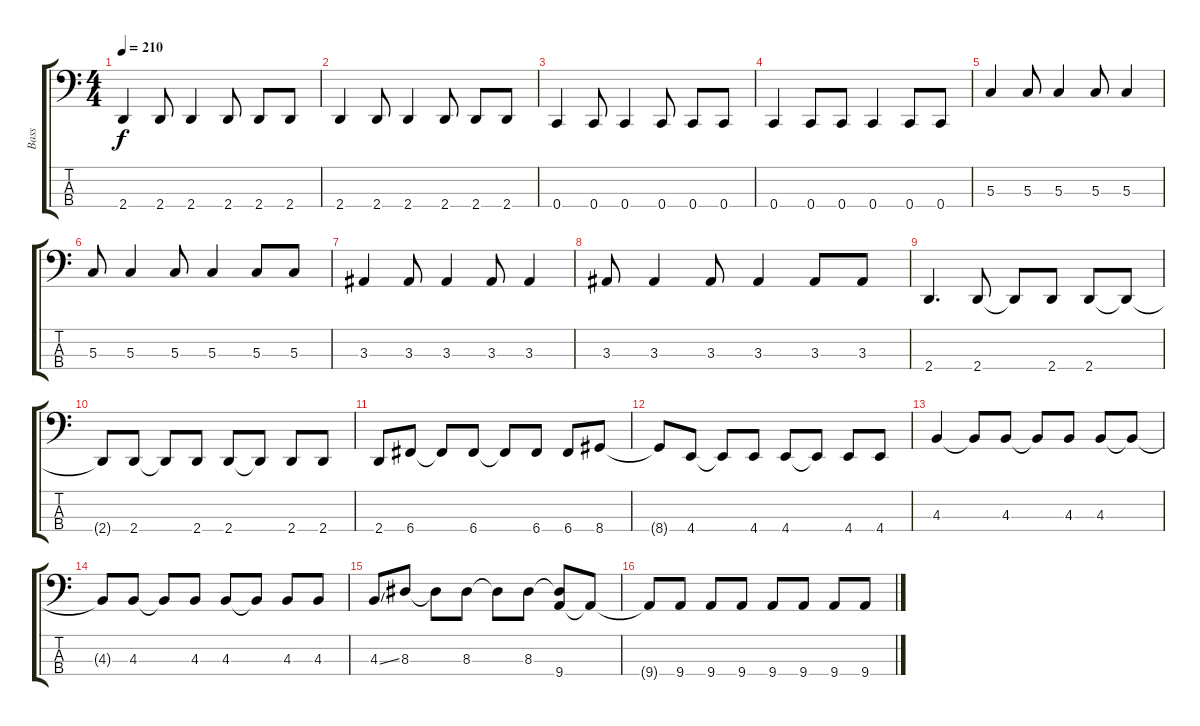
\track ("Bass" "Bass") {instrument electricbassfinger}
\staff {score tabs}
\tuning (F2 C2 G1 C1) {hide}
\ts (4 4)
\tempo 210
\clef f4
\ks c
2.4.4{dy f} 2.4.8 2.4.4 2.4.8 2.4.8 2.4.8 |
2.4.4 2.4.8 2.4.4 2.4.8 2.4.8 2.4.8 |
0.4.4 0.4.8 0.4.4 0.4.8 0.4.8 0.4.8 |
0.4.4 0.4.8 0.4.8 0.4.4 0.4.8 0.4.8 |
5.3.4 5.3.8 5.3.4 5.3.8 5.3.4 |
5.3.8 5.3.4 5.3.8 5.3.4 5.3.8 5.3.8 |
3.3.4 3.3.8 3.3.4 3.3.8 3.3.4 |
3.3.8 3.3.4 3.3.8 3.3.4 3.3.8 3.3.8 |
2.4.4{d} 2.4.8 2.4{t}.8 2.4.8 2.4.8 2.4{t}.8 |
2.4{t}.8 2.4.8 2.4{t}.8 2.4.8 2.4.8 2.4{t}.8 2.4.8 2.4.8 |
2.4.8 6.4.8 6.4{t}.8 6.4.8 6.4{t}.8 6.4.8 6.4.8 8.4.8 |
8.4{t}.8 4.4.8 4.4{t}.8 4.4.8 4.4.8 4.4{t}.8 4.4.8 4.4.8 |
4.3.4 4.3{t}.8 4.3.8 4.3{t}.8 4.3.8 4.3.8 4.3{t}.8 |
4.3{t}.8 4.3.8 4.3{t}.8 4.3.8 4.3.8 4.3{t}.8 4.3.8 4.3.8 |
4.3{ss}.8 8.3.8 8.3{t}.8 8.3.8 8.3{t}.8 8.3.8 (8.3{t} 9.4).8 9.4{t}.8 |
9.4{t}.8 9.4.8 9.4.8 9.4.8 9.4.8 9.4.8 9.4.8 9.4.8
